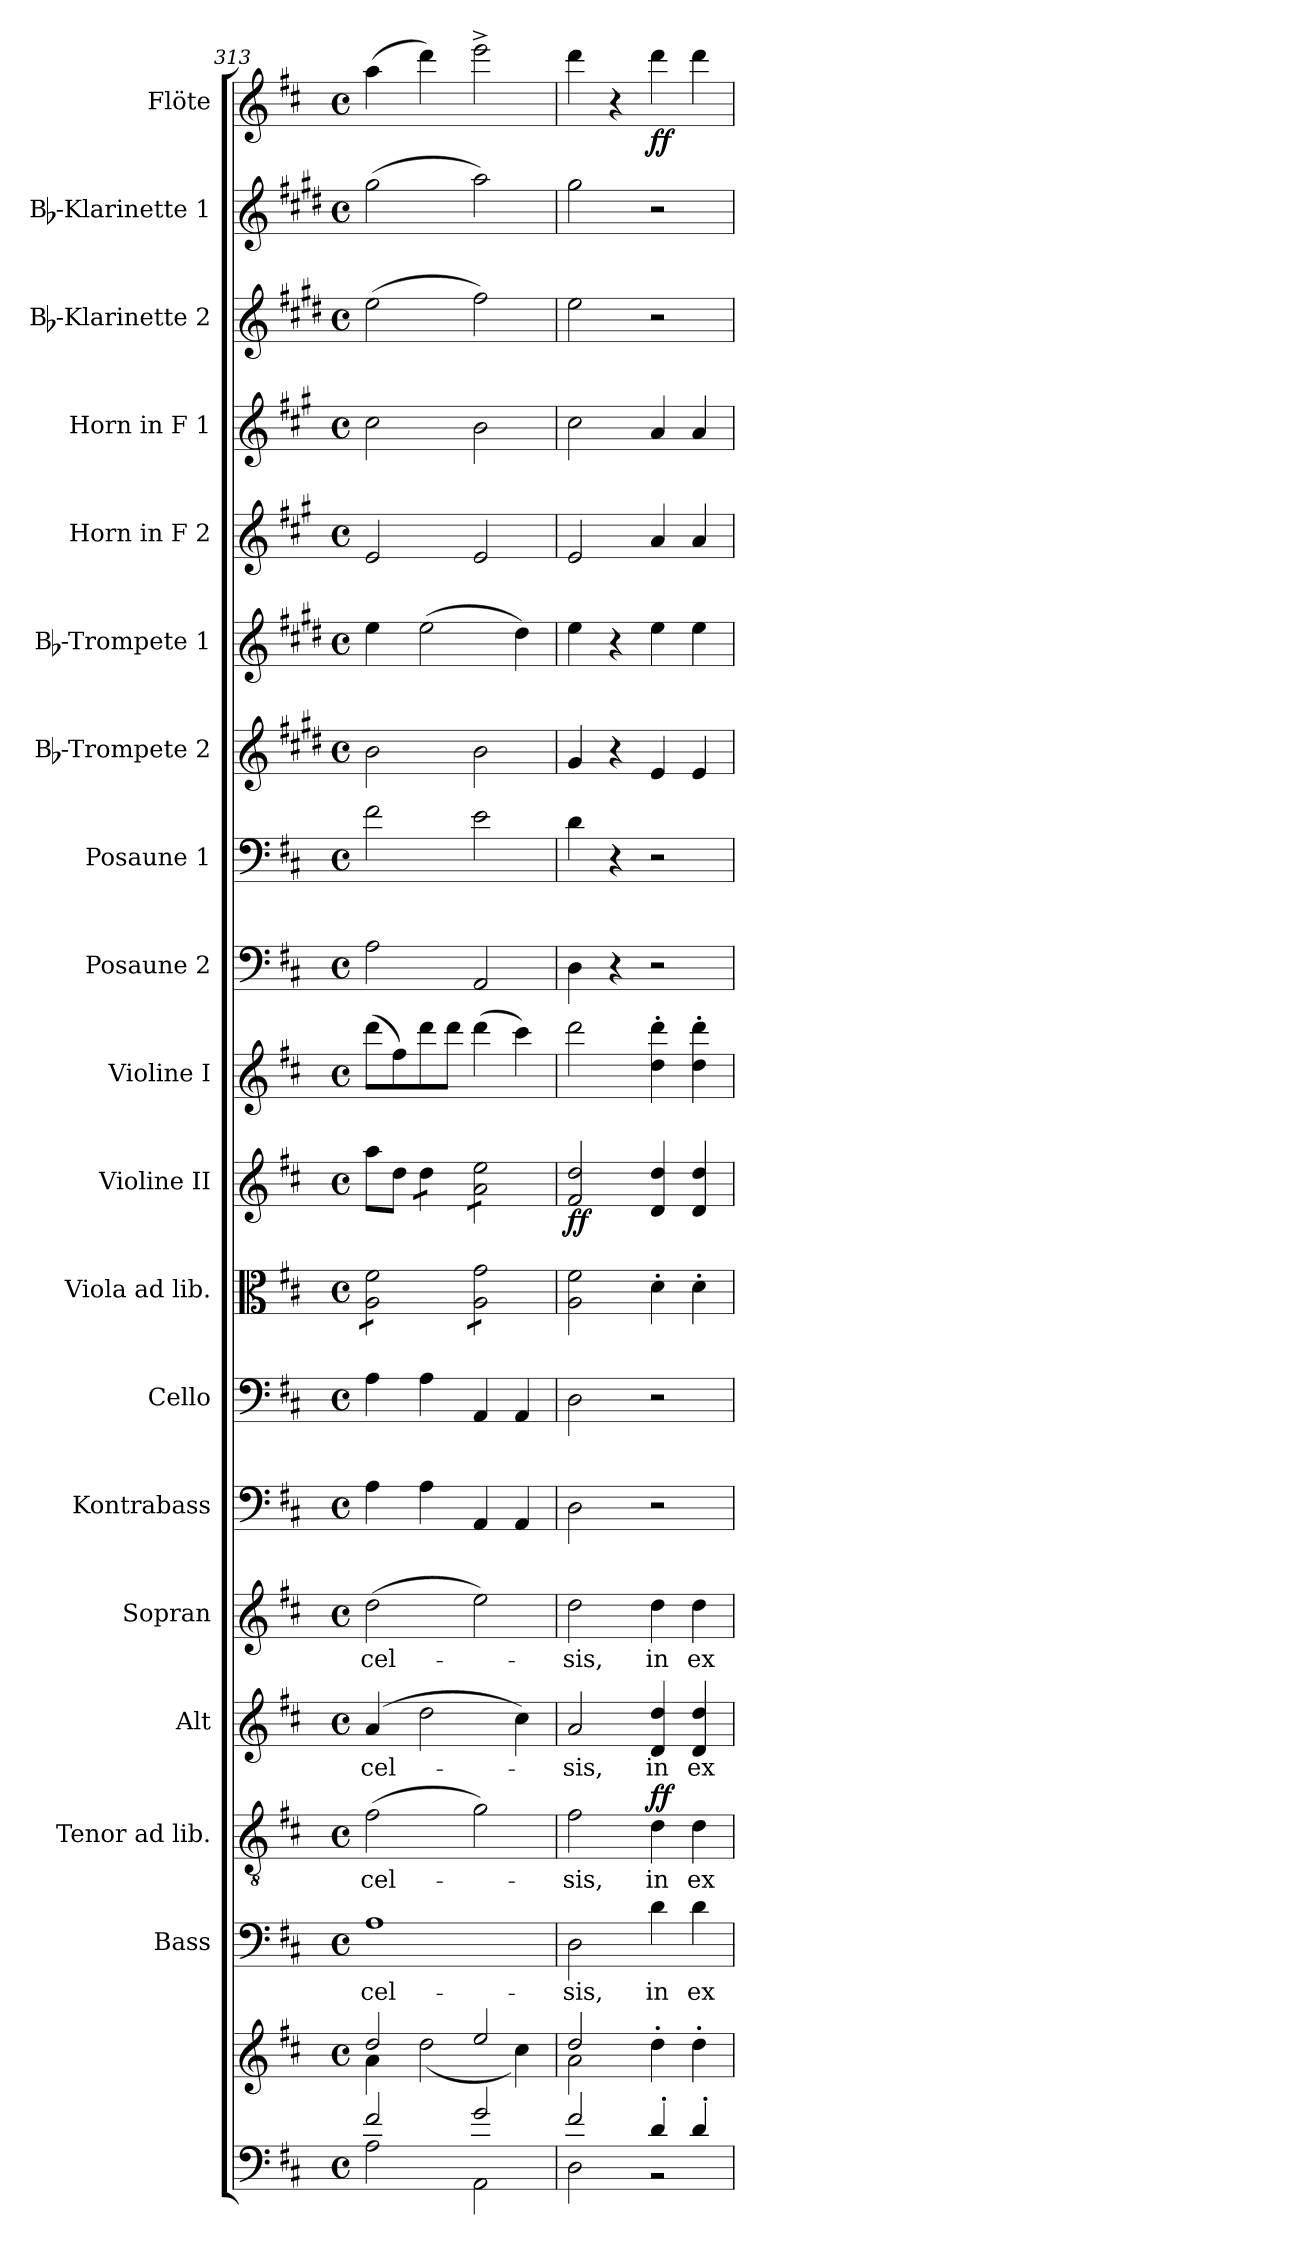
**kern	**kern	**kern	**text	**kern	**text	**dynam	**kern	**text	**kern	**text	**kern	**kern	**kern	**kern	**dynam	**kern	**kern	**kern	**kern	**kern	**kern	**kern	**kern	**kern	**kern	**dynam
*part19	*part19	*part18	*part18	*part17	*part17	*part17	*part16	*part16	*part15	*part15	*part14	*part13	*part12	*part11	*part11	*part10	*part9	*part8	*part7	*part6	*part5	*part4	*part3	*part2	*part1	*part1
*staff20	*staff19	*staff18	*staff18	*staff17	*staff17	*staff17	*staff16	*staff16	*staff15	*staff15	*staff14	*staff13	*staff12	*staff11	*staff11	*staff10	*staff9	*staff8	*staff7	*staff6	*staff5	*staff4	*staff3	*staff2	*staff1	*staff1
*	*	*I"Bass	*	*I"Tenor ad lib.	*	*	*I"Alt	*	*I"Sopran	*	*I"Kontrabass	*I"Cello	*I"Viola ad lib.	*I"Violine II	*	*I"Violine I	*I"Posaune 2	*I"Posaune 1	*I"Bb-Trompete 2	*I"Bb-Trompete 1	*I"Horn in F 2	*I"Horn in F 1	*I"Bb-Klarinette 2	*I"Bb-Klarinette 1	*I"Flöte	*
*	*	*I'B.	*	*I'T.	*	*	*I'A.	*	*I'S.	*	*I'Kb.	*	*I'Vla.	*I'Vl. II	*	*I'Vl. I	*I'Pos. 2	*I'Pos. 1	*I'Bb Trp. 2	*I'Bb Trp. 1	*	*	*I'Bb Kl. 2	*I'Bb Kl. 1	*I'Fl.	*
*clefF4	*clefG2	*clefF4	*	*clefGv2	*	*	*clefG2	*	*clefG2	*	*clefF4	*clefF4	*clefC3	*clefG2	*	*clefG2	*clefF4	*clefF4	*clefG2	*clefG2	*clefG2	*clefG2	*clefG2	*clefG2	*clefG2	*
*	*	*	*	*	*	*	*	*	*	*	*ITrd7c12	*	*	*	*	*	*	*	*ITrd1c2	*ITrd1c2	*ITrd4c7	*ITrd4c7	*ITrd1c2	*ITrd1c2	*	*
*k[f#c#]	*k[f#c#]	*k[f#c#]	*	*k[f#c#]	*	*	*k[f#c#]	*	*k[f#c#]	*	*k[f#c#]	*k[f#c#]	*k[f#c#]	*k[f#c#]	*	*k[f#c#]	*k[f#c#]	*k[f#c#]	*k[f#c#]	*k[f#c#]	*k[f#c#]	*k[f#c#]	*k[f#c#]	*k[f#c#]	*k[f#c#]	*
*D:	*D:	*D:	*	*D:	*	*	*D:	*	*D:	*	*D:	*D:	*D:	*D:	*	*D:	*D:	*D:	*D:	*D:	*D:	*D:	*D:	*D:	*D:	*
*M4/4	*M4/4	*M4/4	*	*M4/4	*	*	*M4/4	*	*M4/4	*	*M4/4	*M4/4	*M4/4	*M4/4	*	*M4/4	*M4/4	*M4/4	*M4/4	*M4/4	*M4/4	*M4/4	*M4/4	*M4/4	*M4/4	*
*met(c)	*met(c)	*met(c)	*	*met(c)	*	*	*met(c)	*	*met(c)	*	*met(c)	*met(c)	*met(c)	*met(c)	*	*met(c)	*met(c)	*met(c)	*met(c)	*met(c)	*met(c)	*met(c)	*met(c)	*met(c)	*met(c)	*
=313	=313	=313	=313	=313	=313	=313	=313	=313	=313	=313	=313	=313	=313	=313	=313	=313	=313	=313	=313	=313	=313	=313	=313	=313	=313	=313
*^	*^	*	*	*	*	*	*	*	*	*	*	*	*	*	*	*	*	*	*	*	*	*	*	*	*	*
!	!	!	!	!	!LO:LY:b	!	!LO:LY:b	!	!	!LO:LY:b	!	!LO:LY:b	!	!	!	!	!	!	!	!	!	!	!	!	!	!	!	!
*	*	*	*	*	*	*	*	*	*	*	*	*	*	*	*tremolo	*	*	*	*	*	*	*	*	*	*	*	*	*
2f#/	2A\	2dd/	4a\	1A	-cel-	(>2f#\	-cel-	.	(4a/	-cel-	(>2dd\	-cel-	4AA\	4A\	8A\ 8f#\L	8aa\L	.	(>8ddd\L	2A\	2f#\	2a\	4dd\	2A/	2f#\	(>2dd\	(>2ff#\	(>4aa\	.
.	.	.	.	.	.	.	.	.	.	.	.	.	.	.	8A\ 8f#\	8dd\J	.	8ff#\)	.	.	.	.	.	.	.	.	.	.
*	*	*	*	*	*	*	*	*	*	*	*	*	*	*	*	*tremolo	*	*	*	*	*	*	*	*	*	*	*	*
.	.	.	(<2dd\	.	.	.	.	.	2dd\	.	.	.	4AA\	4A\	8A\ 8f#\	8dd\L	.	8ddd\	.	.	.	(>2dd\	.	.	.	.	4ddd\)	.
.	.	.	.	.	.	.	.	.	.	.	.	.	.	.	8A\ 8f#\J	8dd\J	.	8ddd\J	.	.	.	.	.	.	.	.	.	.
2g/	2AA\	2ee/	.	.	.	2g\)	.	.	.	.	2ee\)	.	4AAA/	4AA/	8A\ 8g\L	8a\ 8ee\L	.	(>4ddd\	2AA/	2e\	2a\	.	2A/	2e\	2ee\)	2gg\)	2eee^>\	.
.	.	.	.	.	.	.	.	.	.	.	.	.	.	.	8A\ 8g\	8a\ 8ee\	.	.	.	.	.	.	.	.	.	.	.	.
.	.	.	4cc#\)	.	.	.	.	.	4cc#\)	.	.	.	4AAA/	4AA/	8A\ 8g\	8a\ 8ee\	.	4ccc#\)	.	.	.	4cc#\)	.	.	.	.	.	.
.	.	.	.	.	.	.	.	.	.	.	.	.	.	.	8A\ 8g\J	8a\ 8ee\J	.	.	.	.	.	.	.	.	.	.	.	.
*	*	*	*	*	*	*	*	*	*	*	*	*	*	*	*	*Xtremolo	*	*	*	*	*	*	*	*	*	*	*	*
*	*	*	*	*	*	*	*	*	*	*	*	*	*	*	*Xtremolo	*	*	*	*	*	*	*	*	*	*	*	*	*
=314	=314	=314	=314	=314	=314	=314	=314	=314	=314	=314	=314	=314	=314	=314	=314	=314	=314	=314	=314	=314	=314	=314	=314	=314	=314	=314	=314	=314
!	!	!	!	!	!LO:LY:b	!	!LO:LY:b	!	!	!LO:LY:b	!	!LO:LY:b	!	!	!	!	!LO:DY:b	!	!	!	!	!	!	!	!	!	!	!
2f#/	2D\	2dd/	2a\	2D\	-sis,	2f#\	-sis,	.	2a/	-sis,	2dd\	-sis,	2DD\	2D\	2A\ 2f#\	2f#/ 2dd/	ff	2ddd\	4D\	4d\	4f#/	4dd\	2A/	2f#\	2dd\	2ff#\	4ddd\	.
.	.	.	.	.	.	.	.	.	.	.	.	.	.	.	.	.	.	.	4r	4r	4r	4r	.	.	.	.	4r	.
!	!	!	!	!	!LO:LY:b	!	!LO:LY:b	!LO:DY:a	!	!LO:LY:b	!	!LO:LY:b	!	!	!	!	!	!	!	!	!	!	!	!	!	!	!	!LO:DY:b
4d'</	2r	2ryy	4dd'>\	4d\	in	4d\	in	ff	4d/ 4dd/	in	4dd\	in	2r	2r	4d'>\	4d/ 4dd/	.	4dd\'> 4ddd\'>	2r	2r	4d/	4dd\	4d/	4d/	2r	2r	4ddd\	ff
!	!	!	!	!	!LO:LY:b	!	!LO:LY:b	!	!	!LO:LY:b	!	!LO:LY:b	!	!	!	!	!	!	!	!	!	!	!	!	!	!	!	!
4d'</	.	.	4dd'>\	4d\	ex-	4d\	ex-	.	4d/ 4dd/	ex-	4dd\	ex-	.	.	4d'>\	4d/ 4dd/	.	4dd\'> 4ddd\'>	.	.	4d/	4dd\	4d/	4d/	.	.	4ddd\	.
*v	*v	*	*	*	*	*	*	*	*	*	*	*	*	*	*	*	*	*	*	*	*	*	*	*	*	*	*	*
*	*v	*v	*	*	*	*	*	*	*	*	*	*	*	*	*	*	*	*	*	*	*	*	*	*	*	*	*
=	=	=	=	=	=	=	=	=	=	=	=	=	=	=	=	=	=	=	=	=	=	=	=	=	=	=
*-	*-	*-	*-	*-	*-	*-	*-	*-	*-	*-	*-	*-	*-	*-	*-	*-	*-	*-	*-	*-	*-	*-	*-	*-	*-	*-
